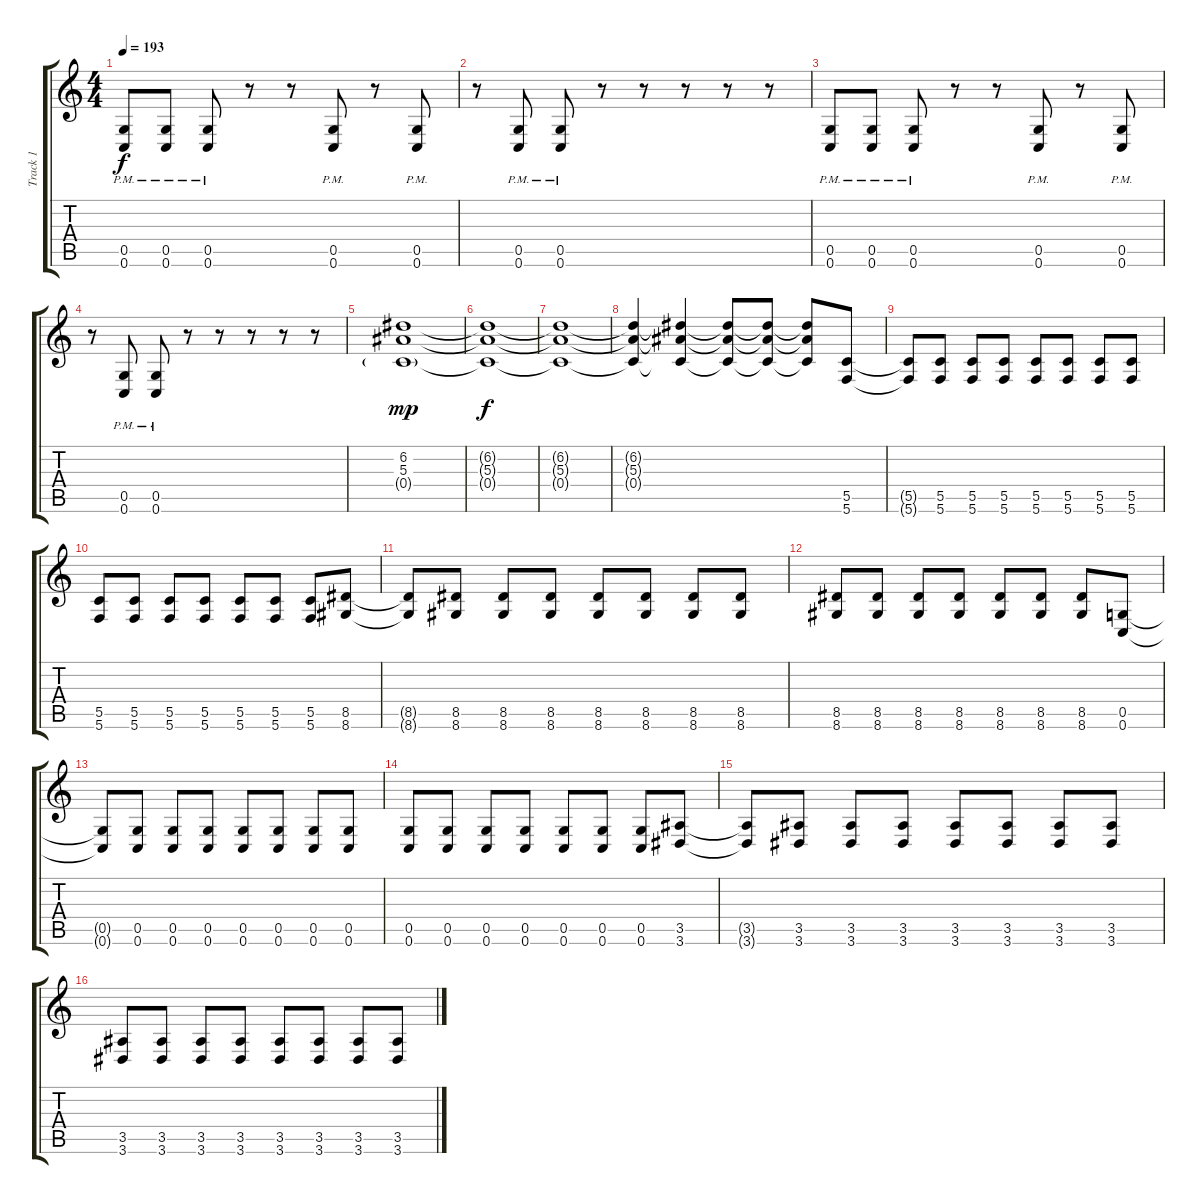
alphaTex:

\track ("Track 1" "Track 1") {instrument distortionguitar}
\staff {score tabs}
\tuning (D4 A3 F3 C3 G2 C2) {hide}
\ts (4 4)
\tempo 193
\clef g2
\ks c
(0.5{pm} 0.6{pm}).8{dy f} (0.5{pm} 0.6{pm}).8 (0.5{pm} 0.6{pm}).8 r.8 r.8 (0.5{pm} 0.6{pm}).8 r.8 (0.5{pm} 0.6{pm}).8 |
r.8 (0.5{pm} 0.6{pm}).8 (0.5{pm} 0.6{pm}).8 r.8 r.8 r.8 r.8 r.8 |
(0.5{pm} 0.6{pm}).8 (0.5{pm} 0.6{pm}).8 (0.5{pm} 0.6{pm}).8 r.8 r.8 (0.5{pm} 0.6{pm}).8 r.8 (0.5{pm} 0.6{pm}).8 |
r.8 (0.5{pm} 0.6{pm}).8 (0.5{pm} 0.6{pm}).8 r.8 r.8 r.8 r.8 r.8 |
(6.2 5.3 0.4{g}).1{dy mp} |
(6.2{t} 5.3{t} 0.4{t}).1{dy f} |
(6.2{t} 5.3{t} 0.4{t}).1 |
(6.2{t} 5.3{t} 0.4{t}).4 (6.2{t} 5.3{t} 0.4{t}).4 (6.2{t} 5.3{t} 0.4{t}).8 (6.2{t} 5.3{t} 0.4{t}).8 (6.2{t} 5.3{t} 0.4{t}).8 (5.5 5.6).8 |
(5.5{t} 5.6{t}).8 (5.5 5.6).8 (5.5 5.6).8 (5.5 5.6).8 (5.5 5.6).8 (5.5 5.6).8 (5.5 5.6).8 (5.5 5.6).8 |
(5.5 5.6).8 (5.5 5.6).8 (5.5 5.6).8 (5.5 5.6).8 (5.5 5.6).8 (5.5 5.6).8 (5.5 5.6).8 (8.5 8.6).8 |
(8.5{t} 8.6{t}).8 (8.5 8.6).8 (8.5 8.6).8 (8.5 8.6).8 (8.5 8.6).8 (8.5 8.6).8 (8.5 8.6).8 (8.5 8.6).8 |
(8.5 8.6).8 (8.5 8.6).8 (8.5 8.6).8 (8.5 8.6).8 (8.5 8.6).8 (8.5 8.6).8 (8.5 8.6).8 (0.5 0.6).8 |
(0.5{t} 0.6{t}).8 (0.5 0.6).8 (0.5 0.6).8 (0.5 0.6).8 (0.5 0.6).8 (0.5 0.6).8 (0.5 0.6).8 (0.5 0.6).8 |
(0.5 0.6).8 (0.5 0.6).8 (0.5 0.6).8 (0.5 0.6).8 (0.5 0.6).8 (0.5 0.6).8 (0.5 0.6).8 (3.5 3.6).8 |
(3.5{t} 3.6{t}).8 (3.5 3.6).8 (3.5 3.6).8 (3.5 3.6).8 (3.5 3.6).8 (3.5 3.6).8 (3.5 3.6).8 (3.5 3.6).8 |
(3.5 3.6).8 (3.5 3.6).8 (3.5 3.6).8 (3.5 3.6).8 (3.5 3.6).8 (3.5 3.6).8 (3.5 3.6).8 (3.5 3.6).8
